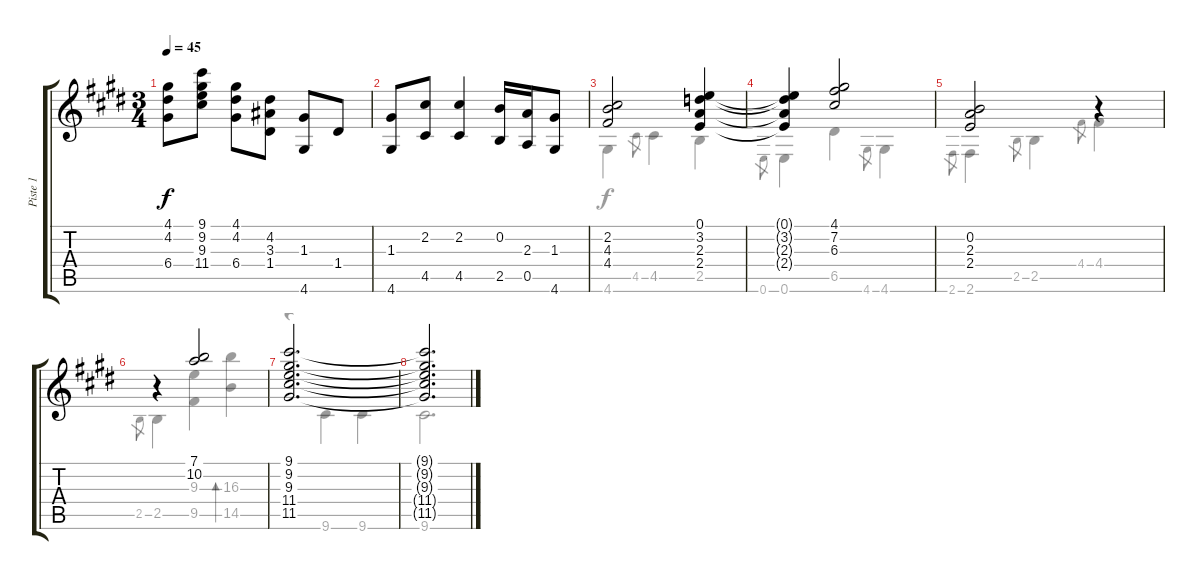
\track ("Piste 1" "Piste 1") {instrument acousticguitarnylon}
\staff {score tabs}
\tuning (E4 B3 G3 D3 A2 E2) {hide}
\voice
\ts (3 4)
\tempo 45
\clef g2
\ks e
(4.1 4.2 6.4).8{dy f} (9.1 9.2 9.3 11.4).8 (4.1 4.2 6.4).8 (4.2 3.3 1.4).8 (1.3 4.6).8 1.4.8 |
(1.3 4.6).8{volume 9} (2.2 4.5).8 (2.2 4.5).4 (0.2 2.5).16 (2.3 0.5).16 (1.3 4.6).8 |
(2.2 4.3 4.4).2 (0.1 3.2 2.3 2.4).4 |
(0.1{t} 3.2{t} 2.3{t} 2.4{t}).4 (4.1 7.2 6.3).2 |
(0.2 2.3 2.4).2 r.4 |
r.4 (7.1 10.2).2 |
(9.1 9.2 9.3 11.4 11.5).2{d} |
(9.1{t} 9.2{t} 9.3{t} 11.4{t} 11.5{t}).2{d}
\voice
\clef g2
\ottava regular
\simile none
\ks e
|
|
4.6.4 4.5.8{gr} 4.5.4 2.5.4 |
0.6.8{gr} 0.6.4 6.5.4 4.6.8{gr} 4.6.4 |
2.6.8{gr} 2.6.4 2.5.8{gr} 2.5.4 4.4.8{gr} 4.4.4 |
2.5.8{gr} 2.5.4 (9.3 9.5).4 (16.3 14.5).4{bd 120} |
r.4 9.6.4 9.6.4 |
9.6.2{d}
